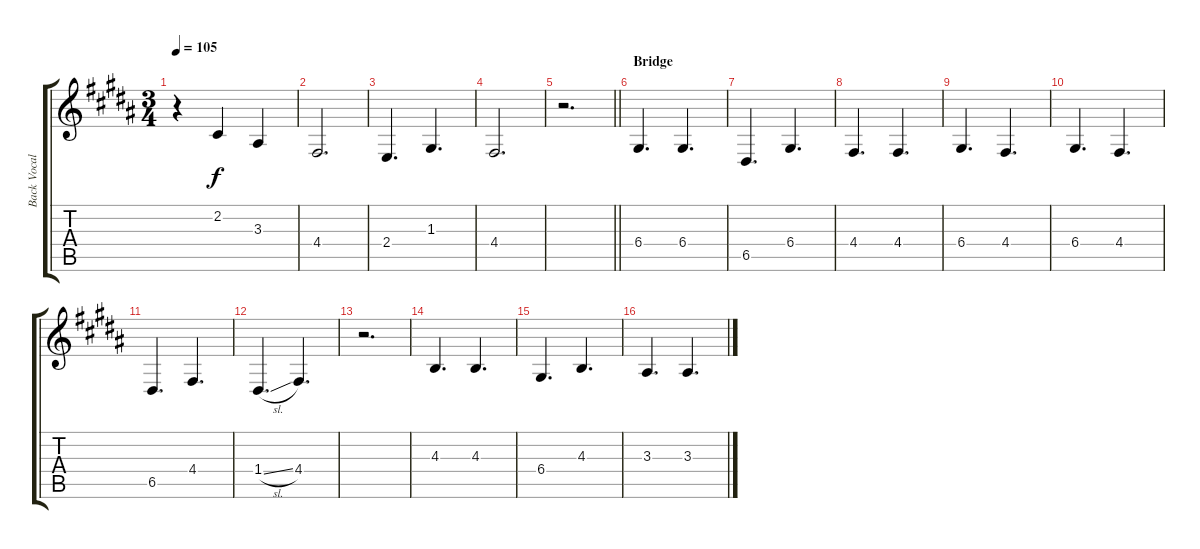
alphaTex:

\track ("Back Vocals" "Back Vocal") {instrument trombone}
\staff {score tabs}
\tuning (E4 B3 G3 D3 A2 E2) {hide}
\ts (3 4)
\tempo 105
\clef g2
\ks b
r.4{dy f} 2.2.4 3.3.4 |
4.4.2{d} |
2.4.4{d} 1.3.4{d} |
4.4.2{d} |
\barLineRight lightlight
r.2{d} |
\section ("" "Bridge")
6.4.4{d volume 10} 6.4.4{d} |
6.5.4{d} 6.4.4{d} |
4.4.4{d} 4.4.4{d} |
6.4.4{d} 4.4.4{d} |
6.4.4{d} 4.4.4{d} |
6.5.4{d} 4.4.4{d} |
1.4{sl}.4{d} 4.4.4{d} |
r.2{d} |
4.3.4{d volume 13} 4.3.4{d} |
6.4.4{d} 4.3.4{d} |
3.3.4{d} 3.3.4{d}
